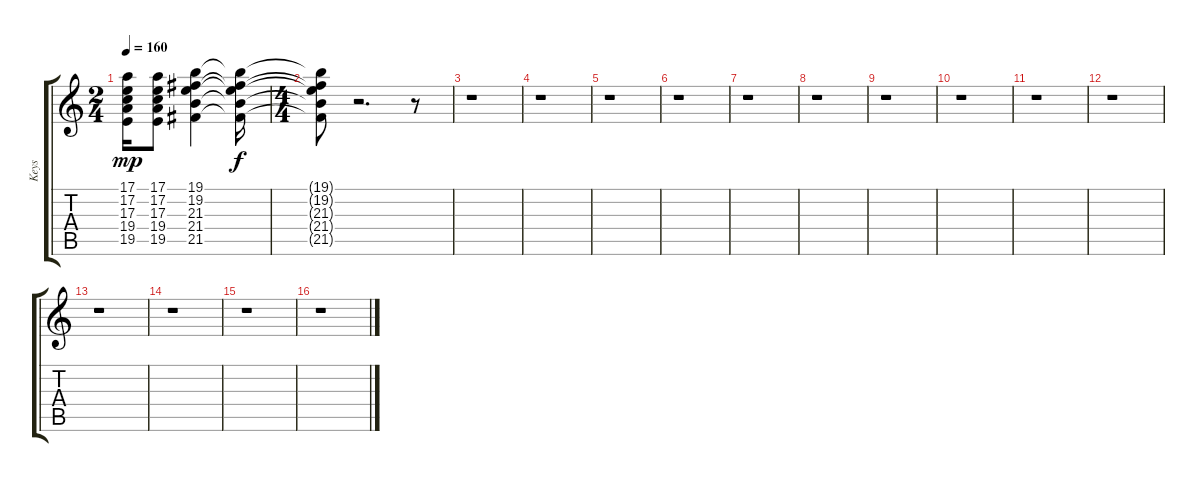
\track ("Keys" "Keys") {instrument pad6metallic}
\staff {score tabs}
\tuning (E4 B3 G3 D3 A2 E2) {hide}
\ts (2 4)
\tempo 160
\clef g2
\ks c
(17.1 17.2 17.3 19.4 19.5).16{dy mp} (17.1 17.2 17.3 19.4 19.5).8 (19.1 19.2 21.3 21.4 21.5).4 (19.1{t} 19.2{t} 21.3{t} 21.4{t} 21.5{t}).16{dy f} |
\ts (4 4)
(19.1{t} 19.2{t} 21.3{t} 21.4{t} 21.5{t}).8 r.2{d} r.8 |
r.1 |
r.1 |
r.1 |
r.1 |
r.1 |
r.1 |
r.1 |
r.1 |
r.1 |
r.1 |
r.1 |
r.1 |
r.1 |
r.1
